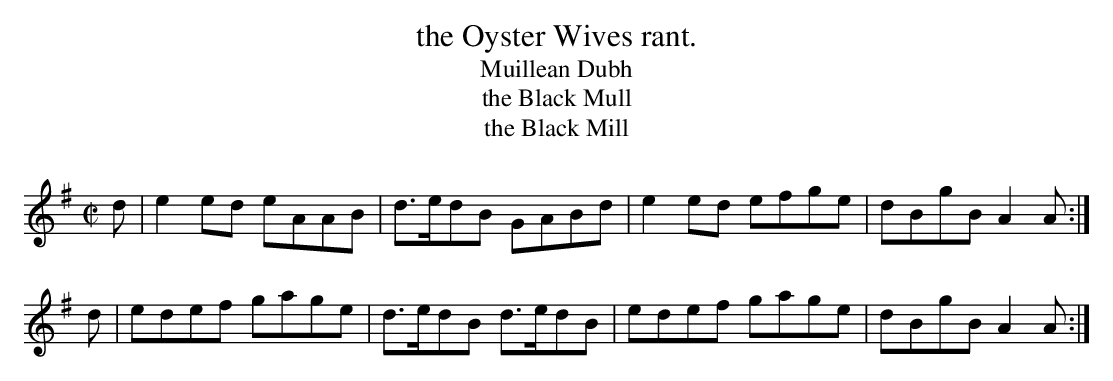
X:1
T:the Oyster Wives rant.
T:Muillean Dubh
T:the Black Mull
T:the Black Mill
L:1/8
M:C|
K:ADor
d|e2ed eAAB|d>edB GABd |e2ed efge|dBgB A2A:|
d|edef gage|d>edB d>edB|edef gage|dBgB A2A:|
